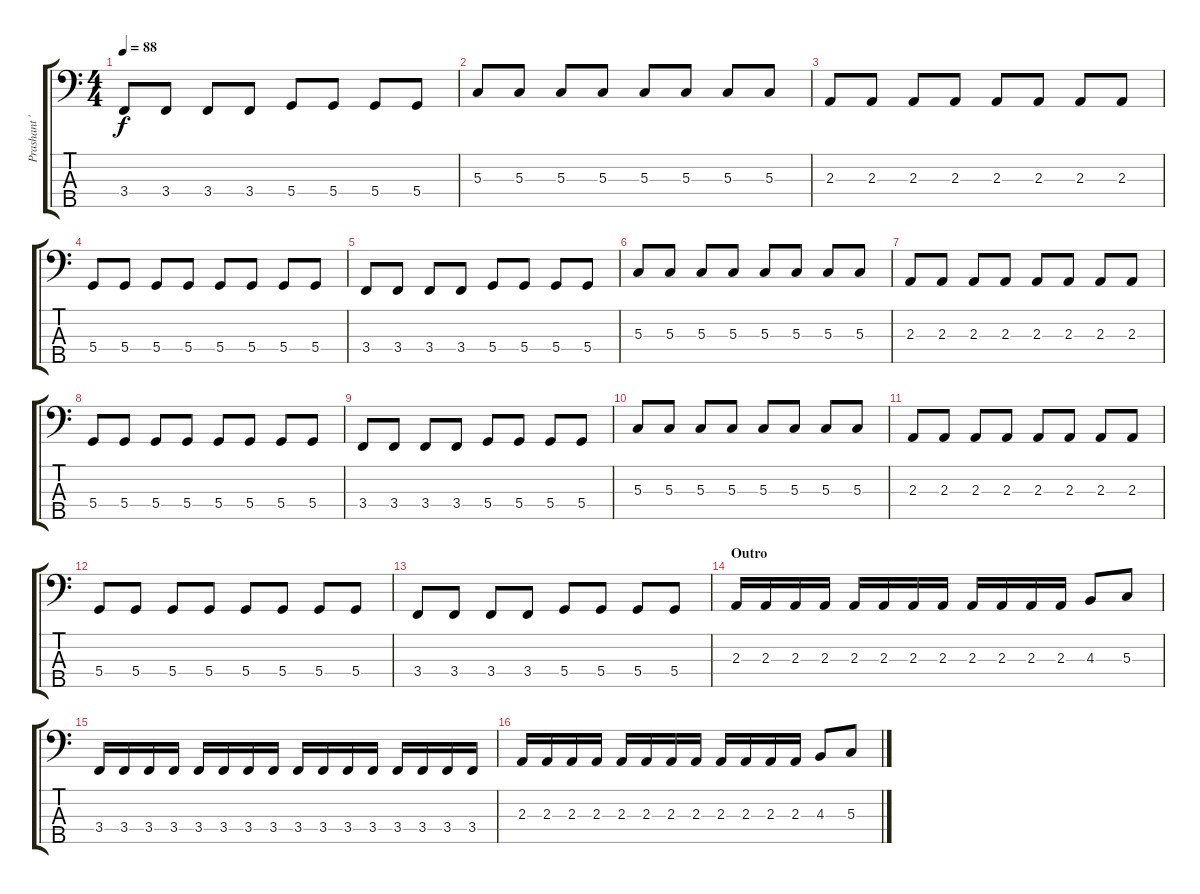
\track ("Prashant 'Baz' Raju " "Prashant '") {instrument electricbassfinger}
\staff {score tabs}
\tuning (F2 C2 G1 D1 A0) {hide}
\ts (4 4)
\tempo 88
\clef f4
\ks c
3.4.8{dy f} 3.4.8 3.4.8 3.4.8 5.4.8 5.4.8 5.4.8 5.4.8 |
5.3.8 5.3.8 5.3.8 5.3.8 5.3.8 5.3.8 5.3.8 5.3.8 |
2.3.8 2.3.8 2.3.8 2.3.8 2.3.8 2.3.8 2.3.8 2.3.8 |
5.4.8 5.4.8 5.4.8 5.4.8 5.4.8 5.4.8 5.4.8 5.4.8 |
3.4.8 3.4.8 3.4.8 3.4.8 5.4.8 5.4.8 5.4.8 5.4.8 |
5.3.8 5.3.8 5.3.8 5.3.8 5.3.8 5.3.8 5.3.8 5.3.8 |
2.3.8 2.3.8 2.3.8 2.3.8 2.3.8 2.3.8 2.3.8 2.3.8 |
5.4.8 5.4.8 5.4.8 5.4.8 5.4.8 5.4.8 5.4.8 5.4.8 |
3.4.8 3.4.8 3.4.8 3.4.8 5.4.8 5.4.8 5.4.8 5.4.8 |
5.3.8 5.3.8 5.3.8 5.3.8 5.3.8 5.3.8 5.3.8 5.3.8 |
2.3.8 2.3.8 2.3.8 2.3.8 2.3.8 2.3.8 2.3.8 2.3.8 |
5.4.8 5.4.8 5.4.8 5.4.8 5.4.8 5.4.8 5.4.8 5.4.8 |
3.4.8 3.4.8 3.4.8 3.4.8 5.4.8 5.4.8 5.4.8 5.4.8 |
\section ("" "Outro")
2.3.16 2.3.16 2.3.16 2.3.16 2.3.16 2.3.16 2.3.16 2.3.16 2.3.16 2.3.16 2.3.16 2.3.16 4.3.8 5.3.8 |
3.4.16 3.4.16 3.4.16 3.4.16 3.4.16 3.4.16 3.4.16 3.4.16 3.4.16 3.4.16 3.4.16 3.4.16 3.4.16 3.4.16 3.4.16 3.4.16 |
2.3.16 2.3.16 2.3.16 2.3.16 2.3.16 2.3.16 2.3.16 2.3.16 2.3.16 2.3.16 2.3.16 2.3.16 4.3.8 5.3.8
